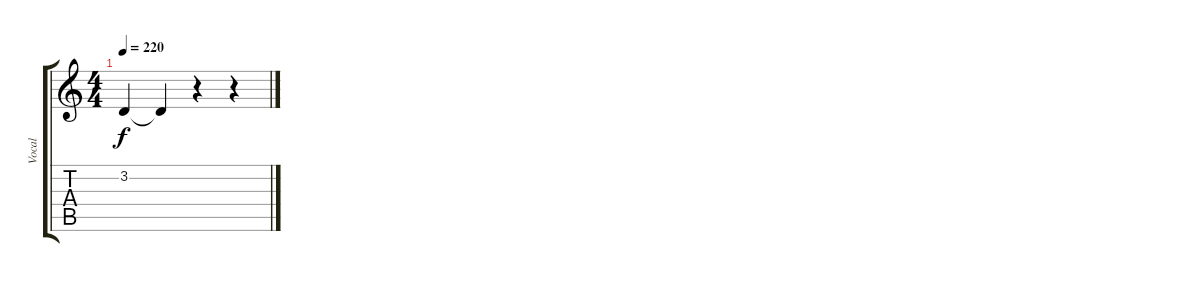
\track ("Vocal" "Vocal") {instrument tenorsax}
\staff {score tabs}
\tuning (E4 B3 G3 D3 A2 E2) {hide}
\ts (4 4)
\tempo 220
\clef g2
\ks c
3.2{t}.4{dy f} 3.2{t}.4 r.4 r.4
